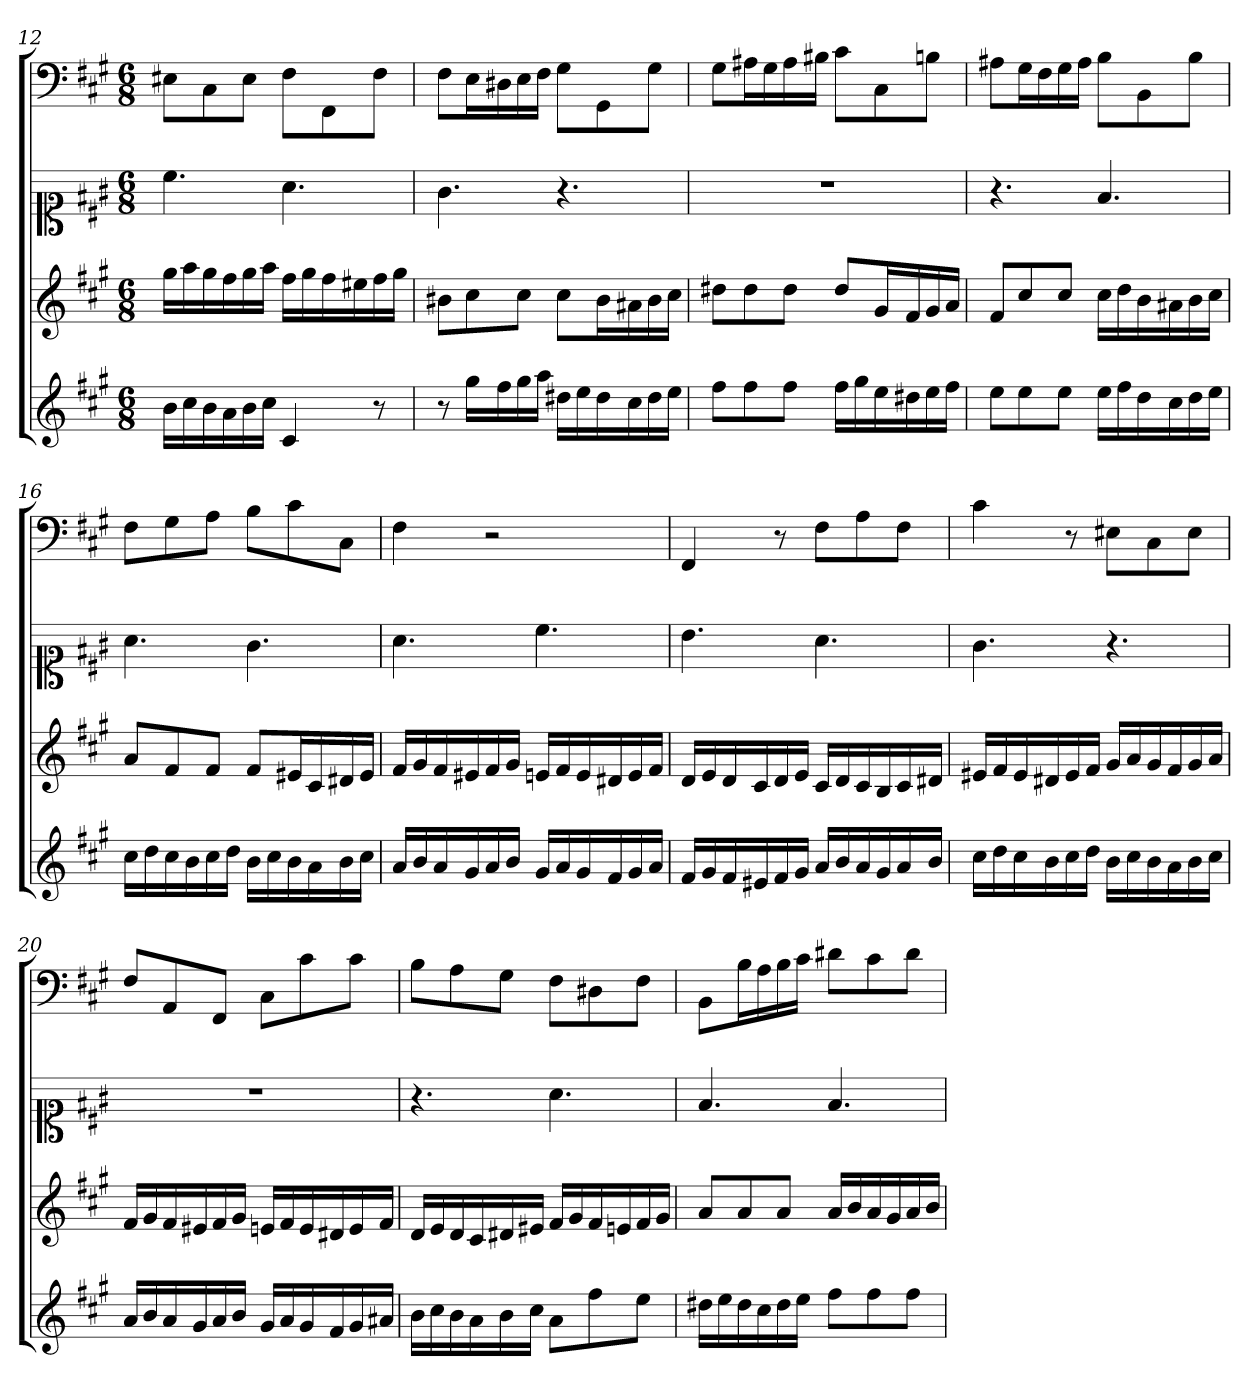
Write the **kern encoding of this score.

**kern	**kern	**kern	**kern
*part4	*part3	*part2	*part1
*staff4	*staff3	*staff2	*staff1
*	*	*clefC1	*clefF4
*k[f#c#g#]	*k[f#c#g#]	*k[f#c#g#]	*k[f#c#g#]
*f#:	*f#:	*f#:	*f#:
*M6/8	*M6/8	*M6/8	*M6/8
=12	=12	=12	=12
16bLL	16gg#LL	4.cc#	8E#X\L
16cc#	16aa	.	.
16b	16gg#	.	8C#\
16a	16ff#	.	.
16b	16gg#	.	8E#\J
16cc#JJ	16aaJJ	.	.
4c#	16ff#LL	4.a	8F#\L
.	16gg#	.	.
.	16ff#	.	8FF#\
.	16ee#X	.	.
8r	16ff#	.	8F#\J
.	16gg#JJ	.	.
=13	=13	=13	=13
8r	8b#XL	4.g#	8F#\L
16gg#LL	8cc#	.	16E\L
16ff#	.	.	16D#X\
16gg#	8cc#J	.	16E\
16aaJJ	.	.	16F#\JJ
16dd#XLL	8cc#L	4.r	8G#\L
16ee	.	.	.
16dd#	16b#L	.	8GG#\
16cc#	16a#X	.	.
16dd#	16b#	.	8G#\J
16eeJJ	16cc#JJ	.	.
=14	=14	=14	=14
8ff#L	8dd#XL	2.r	8G#\L
8ff#	8dd#	.	16A#X\L
.	.	.	16G#\
8ff#J	8dd#J	.	16A#\
.	.	.	16B#X\JJ
16ff#LL	8dd#L	.	8c#\L
16gg#	.	.	.
16ee	16g#L	.	8C#\
16dd#X	16f#	.	.
16ee	16g#	.	8Bn\J
16ff#JJ	16aJJ	.	.
=15	=15	=15	=15
8eeL	8f#L	4.r	8A#X\L
8ee	8cc#	.	16G#\L
.	.	.	16F#\
8eeJ	8cc#J	.	16G#\
.	.	.	16A#\JJ
16eeLL	16cc#LL	4.f#	8B\L
16ff#	16dd	.	.
16dd	16b	.	8BB\
16cc#	16a#X	.	.
16dd	16b	.	8B\J
16eeJJ	16cc#JJ	.	.
=16	=16	=16	=16
16cc#LL	8aL	4.a	8F#\L
16dd	.	.	.
16cc#	8f#	.	8G#\
16b	.	.	.
16cc#	8f#J	.	8A\J
16ddJJ	.	.	.
16bLL	8f#L	4.g#	8B\L
16cc#	.	.	.
16b	16e#XL	.	8c#\
16a	16c#	.	.
16b	16d#X	.	8C#\J
16cc#JJ	16e#JJ	.	.
=17	=17	=17	=17
16aLL	16f#LL	4.a	4F#
16b	16g#	.	.
16a	16f#	.	.
16g#	16e#X	.	.
16a	16f#	.	2r
16bJJ	16g#JJ	.	.
16g#LL	16enLL	4.cc#	.
16a	16f#	.	.
16g#	16e	.	.
16f#	16d#X	.	.
16g#	16e	.	.
16aJJ	16f#JJ	.	.
=18	=18	=18	=18
16f#LL	16dLL	4.b	4FF#
16g#	16e	.	.
16f#	16d	.	.
16e#X	16c#	.	.
16f#	16d	.	8r
16g#JJ	16eJJ	.	.
16aLL	16c#LL	4.a	8F#\L
16b	16d	.	.
16a	16c#	.	8A\
16g#	16B	.	.
16a	16c#	.	8F#\J
16bJJ	16d#XJJ	.	.
=19	=19	=19	=19
16cc#LL	16e#XLL	4.g#	4c#
16dd	16f#	.	.
16cc#	16e#	.	.
16b	16d#X	.	.
16cc#	16e#	.	8r
16ddJJ	16f#JJ	.	.
16bLL	16g#LL	4.r	8E#X\L
16cc#	16a	.	.
16b	16g#	.	8C#\
16a	16f#	.	.
16b	16g#	.	8E#\J
16cc#JJ	16aJJ	.	.
=20	=20	=20	=20
16aLL	16f#LL	2.r	8F#/L
16b	16g#	.	.
16a	16f#	.	8AA/
16g#	16e#X	.	.
16a	16f#	.	8FF#/J
16bJJ	16g#JJ	.	.
16g#LL	16enLL	.	8C#\L
16a	16f#	.	.
16g#	16e	.	8c#\
16f#	16d#X	.	.
16g#	16e	.	8c#\J
16a#XJJ	16f#JJ	.	.
=21	=21	=21	=21
16bLL	16dLL	4.r	8B\L
16cc#	16e	.	.
16b	16d	.	8A\
16a	16c#	.	.
16b	16d#X	.	8G#\J
16cc#JJ	16e#XJJ	.	.
8aL	16f#LL	4.a	8F#\L
.	16g#	.	.
8ff#	16f#	.	8D#X\
.	16en	.	.
8eeJ	16f#	.	8F#\J
.	16g#JJ	.	.
=22	=22	=22	=22
16dd#XLL	8aL	4.f#	8BB\L
16ee	.	.	.
16dd#	8a	.	16B\L
16cc#	.	.	16A\
16dd#	8aJ	.	16B\
16eeJJ	.	.	16c#\JJ
8ff#L	16aLL	4.f#	8d#X\L
.	16b	.	.
8ff#	16a	.	8c#\
.	16g#	.	.
8ff#J	16a	.	8d#\J
.	16bJJ	.	.
=	=	=	=
*-	*-	*-	*-
